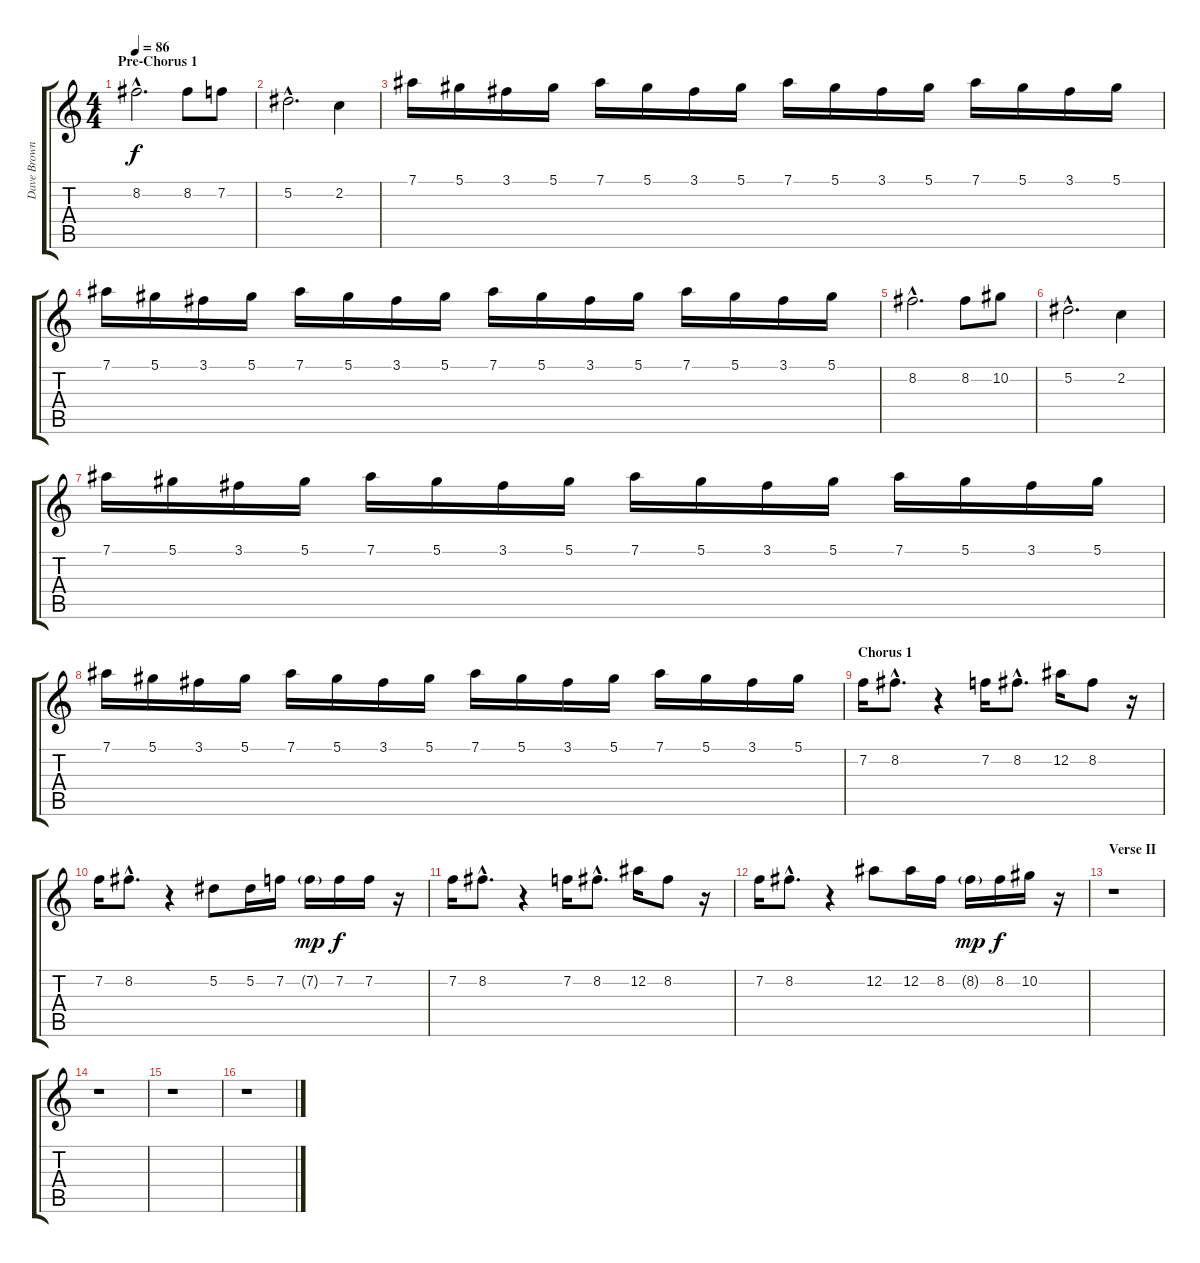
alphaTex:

\track ("Dave Brownsound - Guitar Octaver" "Dave Brown") {instrument distortionguitar}
\staff {score tabs}
\tuning (Eb4 Bb3 Gb3 Db3 Ab2 Eb2) {hide}
\ts (4 4)
\section ("" "Pre-Chorus 1")
\tempo 86
\clef g2
\ks c
8.2{hac}.2{d dy f} 8.2.8 7.2.8 |
5.2{hac}.2{d} 2.2.4 |
7.1.16 5.1.16 3.1.16 5.1.16 7.1.16 5.1.16 3.1.16 5.1.16 7.1.16 5.1.16 3.1.16 5.1.16 7.1.16 5.1.16 3.1.16 5.1.16 |
7.1.16 5.1.16 3.1.16 5.1.16 7.1.16 5.1.16 3.1.16 5.1.16 7.1.16 5.1.16 3.1.16 5.1.16 7.1.16 5.1.16 3.1.16 5.1.16 |
8.2{hac}.2{d} 8.2.8 10.2.8 |
5.2{hac}.2{d} 2.2.4 |
7.1.16 5.1.16 3.1.16 5.1.16 7.1.16 5.1.16 3.1.16 5.1.16 7.1.16 5.1.16 3.1.16 5.1.16 7.1.16 5.1.16 3.1.16 5.1.16 |
7.1.16{volume 14} 5.1.16 3.1.16 5.1.16 7.1.16 5.1.16 3.1.16 5.1.16 7.1.16 5.1.16 3.1.16 5.1.16 7.1.16 5.1.16 3.1.16 5.1.16 |
\section ("" "Chorus 1")
7.2.16 8.2{hac}.8{d} r.4 7.2.16 8.2{hac}.8{d} 12.2.16 8.2.8 r.16 |
7.2.16 8.2{hac}.8{d} r.4 5.2.8 5.2.16 7.2.16 7.2{g}.16{dy mp} 7.2.16{dy f} 7.2.16 r.16 |
7.2.16 8.2{hac}.8{d} r.4 7.2.16 8.2{hac}.8{d} 12.2.16 8.2.8 r.16 |
7.2.16 8.2{hac}.8{d} r.4 12.2.8 12.2.16 8.2.16 8.2{g}.16{dy mp} 8.2.16{dy f} 10.2.16 r.16 |
\section ("" "Verse II")
r.1 |
r.1 |
r.1 |
r.1
